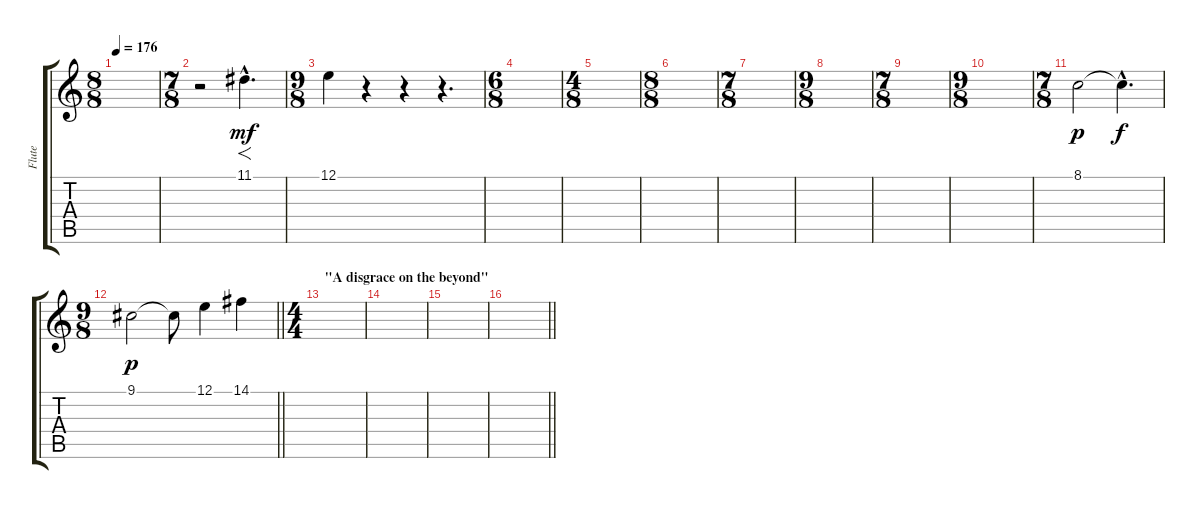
\track ("Flute" "Flute") {instrument flute}
\staff {score tabs}
\tuning (E4 B3 G3 D3 A2 E2) {hide}
\ts (8 8)
\tempo 176
\clef g2
\ks c
|
\ts (7 8)
r.2 11.1{hac}.4{f d dy mf} |
\ts (9 8)
12.1.4 r.4 r.4 r.4{d} |
\ts (6 8)
|
\ts (4 8)
|
\ts (8 8)
|
\ts (7 8)
|
\ts (9 8)
|
\ts (7 8)
|
\ts (9 8)
|
\ts (7 8)
8.1.2{dy p} 8.1{hac t}.4{d dy f} |
\ts (9 8)
\barLineRight lightlight
9.1.2{dy p} 9.1{t}.8 12.1.4 14.1.4 |
\ts (4 4)
\section ("" "\"A disgrace on the beyond\"")
|
|
|
\barLineRight lightlight
